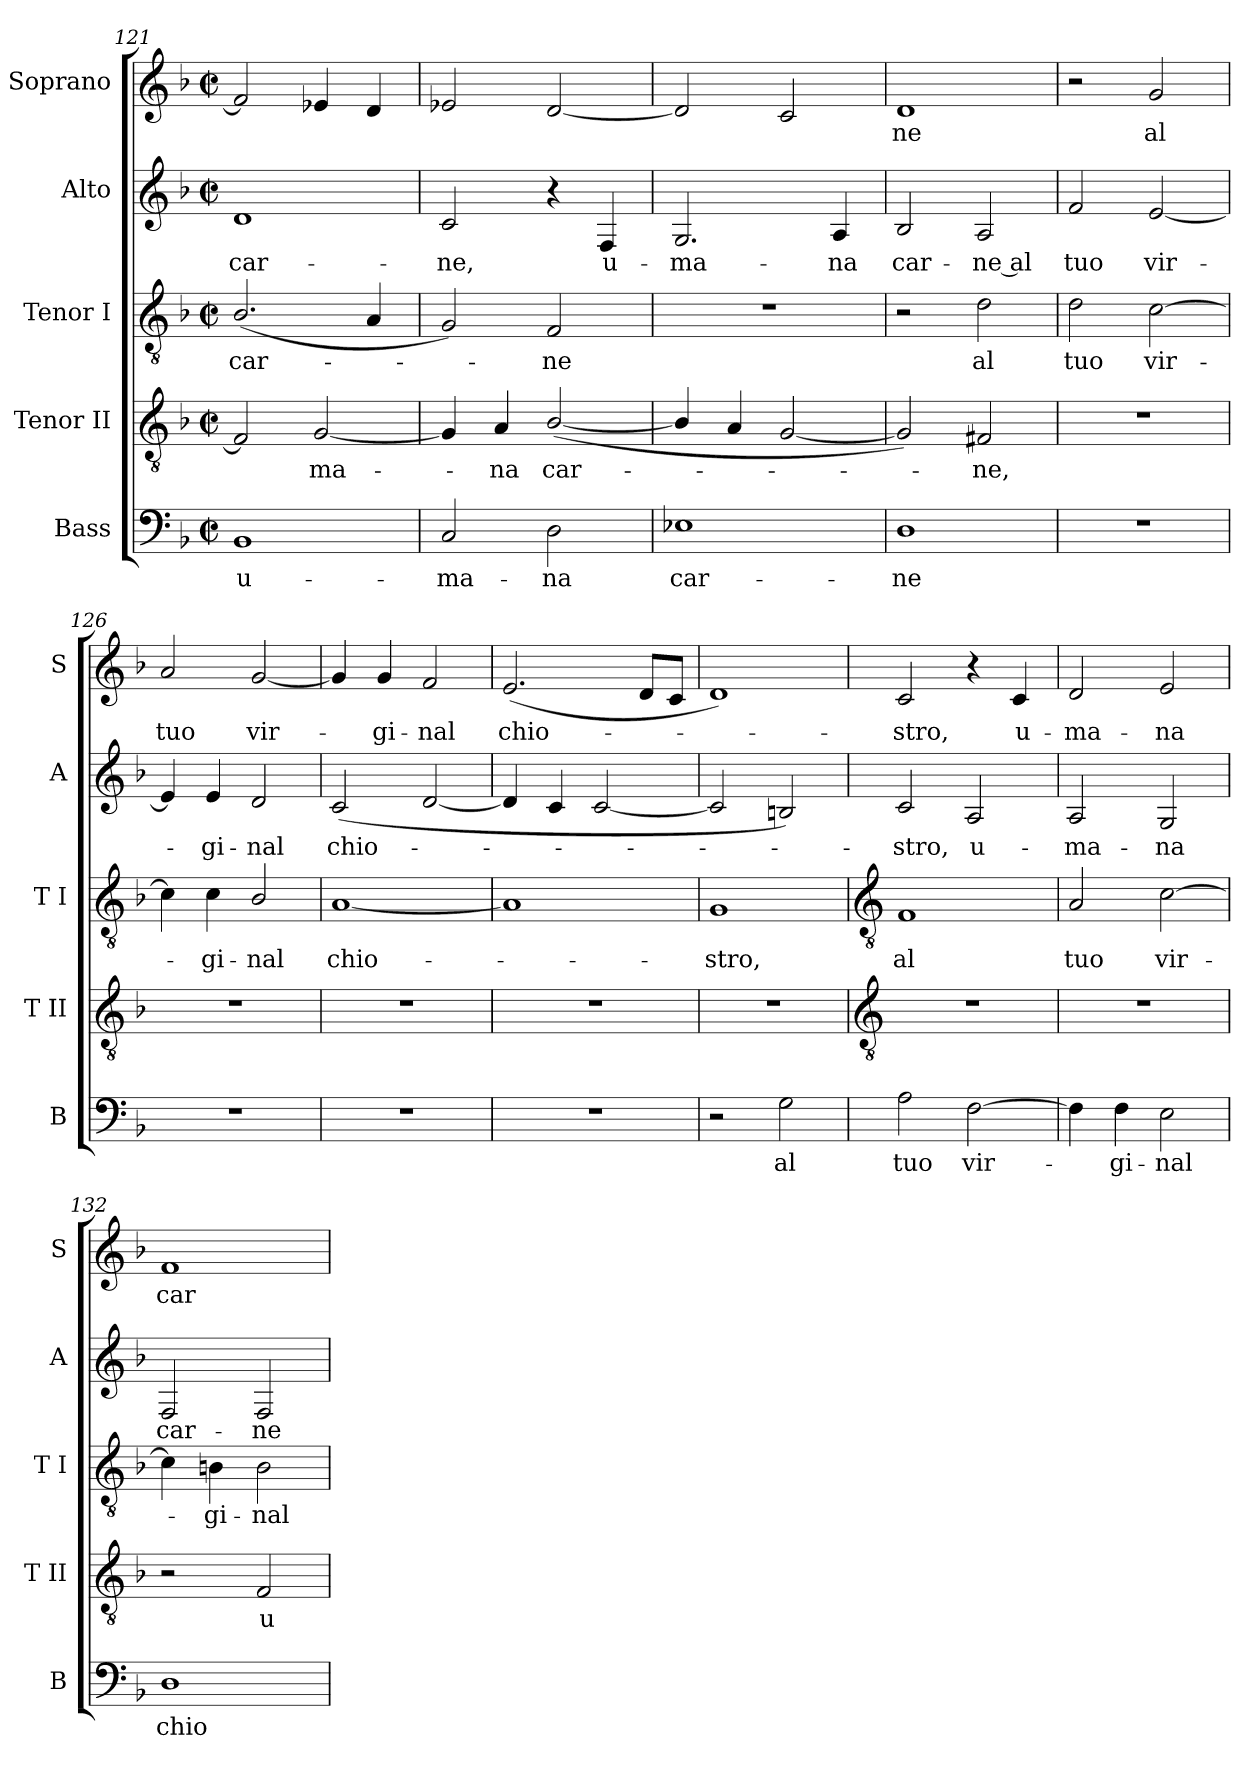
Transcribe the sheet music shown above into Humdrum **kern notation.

**kern	**text	**kern	**text	**kern	**text	**kern	**text	**kern	**text
*part5	*part5	*part4	*part4	*part3	*part3	*part2	*part2	*part1	*part1
*staff5	*staff5	*staff4	*staff4	*staff3	*staff3	*staff2	*staff2	*staff1	*staff1
*I"Bass	*	*I"Tenor II	*	*I"Tenor I	*	*I"Alto	*	*I"Soprano	*
*I'B	*	*I'T II	*	*I'T I	*	*I'A	*	*I'S	*
*clefF4	*	*clefGv2	*	*clefGv2	*	*clefG2	*	*clefG2	*
*k[b-]	*	*k[b-]	*	*k[b-]	*	*k[b-]	*	*k[b-]	*
*F:	*	*F:	*	*F:	*	*F:	*	*F:	*
*M2/2	*	*M2/2	*	*M2/2	*	*M2/2	*	*M2/2	*
*met(c|)	*	*met(c|)	*	*met(c|)	*	*met(c|)	*	*met(c|)	*
=121	=121	=121	=121	=121	=121	=121	=121	=121	=121
!	!LO:LY:b	!	!	!	!LO:LY:b	!	!LO:LY:b	!	!
1BB-	u-	2F]	.	(<2.B-/	car-	1d	car-	2f]	.
!	!	!	!LO:LY:b	!	!	!	!	!	!
.	.	[2G	ma-	.	.	.	.	4e-X	.
.	.	.	.	4A	.	.	.	4d	.
=122	=122	=122	=122	=122	=122	=122	=122	=122	=122
!	!LO:LY:b	!	!	!	!	!	!LO:LY:b	!	!
2C	-ma-	4G]	.	2G)	.	2c	-ne,	2e-X	.
!	!	!	!LO:LY:b	!	!	!	!	!	!
.	.	4A	na	.	.	.	.	.	.
!	!LO:LY:b	!	!LO:LY:b	!	!LO:LY:b	!	!	!	!
2D	-na	(<[2B-/	car-	2F	ne	4r	.	[2d	.
!	!	!	!	!	!	!	!LO:LY:b	!	!
.	.	.	.	.	.	4F	u-	.	.
=123	=123	=123	=123	=123	=123	=123	=123	=123	=123
!	!LO:LY:b	!	!	!	!	!	!LO:LY:b	!	!
1E-X	car-	4B-/]	.	1r	.	2.G	-ma-	2d]	.
.	.	4A	.	.	.	.	.	.	.
.	.	[2G	.	.	.	.	.	2c	.
!	!	!	!	!	!	!	!LO:LY:b	!	!
.	.	.	.	.	.	4A	-na	.	.
=124	=124	=124	=124	=124	=124	=124	=124	=124	=124
!	!LO:LY:b	!	!	!	!	!	!LO:LY:b	!	!LO:LY:b
1D	-ne	2G])	.	2r	.	2B-	car-	1d	ne
!	!	!	!LO:LY:b	!	!LO:LY:b	!	!LO:LY:b	!	!
.	.	2F#X	ne,	2d	al	2A	-ne al	.	.
=125	=125	=125	=125	=125	=125	=125	=125	=125	=125
!	!	!	!	!	!LO:LY:b	!	!LO:LY:b	!	!
1r	.	1r	.	2d	tuo	2f	tuo	2r	.
!	!	!	!	!	!LO:LY:b	!	!LO:LY:b	!	!LO:LY:b
.	.	.	.	[2c	vir-	[2e	vir-	2g	al
=126	=126	=126	=126	=126	=126	=126	=126	=126	=126
!	!	!	!	!	!	!	!	!	!LO:LY:b
1r	.	1r	.	4c]	.	4e]	.	2a	tuo
!	!	!	!	!	!LO:LY:b	!	!LO:LY:b	!	!
.	.	.	.	4c	gi-	4e	gi-	.	.
!	!	!	!	!	!LO:LY:b	!	!LO:LY:b	!	!LO:LY:b
.	.	.	.	2B-/	-nal	2d	-nal	[2g	vir-
=127	=127	=127	=127	=127	=127	=127	=127	=127	=127
!	!	!	!	!	!LO:LY:b	!	!LO:LY:b	!	!
1r	.	1r	.	[1A	chio-	(<2c	chio-	4g]	.
!	!	!	!	!	!	!	!	!	!LO:LY:b
.	.	.	.	.	.	.	.	4g	gi-
!	!	!	!	!	!	!	!	!	!LO:LY:b
.	.	.	.	.	.	[2d	.	2f	-nal
=128	=128	=128	=128	=128	=128	=128	=128	=128	=128
!	!	!	!	!	!	!	!	!	!LO:LY:b
1r	.	1r	.	1A]	.	4d]	.	(<2.e	chio-
.	.	.	.	.	.	4c	.	.	.
.	.	.	.	.	.	[2c	.	.	.
.	.	.	.	.	.	.	.	8dL	.
.	.	.	.	.	.	.	.	8cJ	.
=129	=129	=129	=129	=129	=129	=129	=129	=129	=129
!	!	!	!	!	!LO:LY:b	!	!	!	!
2r	.	1r	.	1G	stro,	2c]	.	1d)	.
!	!LO:LY:b	!	!	!	!	!	!	!	!
2G	al	.	.	.	.	2Bn)	.	.	.
!!LO:LB:g=z
=130	=130	=130	=130	=130	=130	=130	=130	=130	=130
*	*	*clefGv2	*	*clefGv2	*	*	*	*	*
!	!LO:LY:b	!	!	!	!LO:LY:b	!	!LO:LY:b	!	!LO:LY:b
2A	tuo	1r	.	1F	al	2c	stro,	2c	stro,
!	!LO:LY:b	!	!	!	!	!	!LO:LY:b	!	!
[2F	vir-	.	.	.	.	2A	u-	4r	.
!	!	!	!	!	!	!	!	!	!LO:LY:b
.	.	.	.	.	.	.	.	4c	u-
=131	=131	=131	=131	=131	=131	=131	=131	=131	=131
!	!	!	!	!	!LO:LY:b	!	!LO:LY:b	!	!LO:LY:b
4F]	.	1r	.	2A	tuo	2A	-ma-	2d	-ma-
!	!LO:LY:b	!	!	!	!	!	!	!	!
4F	gi-	.	.	.	.	.	.	.	.
!	!LO:LY:b	!	!	!	!LO:LY:b	!	!LO:LY:b	!	!LO:LY:b
2E	-nal	.	.	[2c	vir-	2G	-na	2e	-na
=132	=132	=132	=132	=132	=132	=132	=132	=132	=132
!	!LO:LY:b	!	!	!	!	!	!LO:LY:b	!	!LO:LY:b
1D	chio-	2r	.	4c]	.	2F	car-	1f	car-
!	!	!	!	!	!LO:LY:b	!	!	!	!
.	.	.	.	4Bn	gi-	.	.	.	.
!	!	!	!LO:LY:b	!	!LO:LY:b	!	!LO:LY:b	!	!
.	.	2F	u-	2B	-nal	2F	-ne	.	.
=	=	=	=	=	=	=	=	=	=
*-	*-	*-	*-	*-	*-	*-	*-	*-	*-
